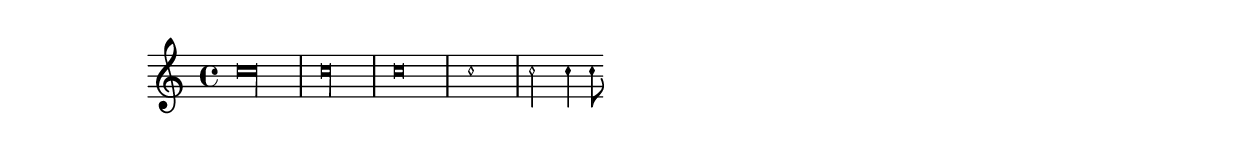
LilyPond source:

%%  Do not edit this file; it is auto-generated from LSR!
\version "2.10.12"

\header { texidoc = "
Mensural notes may also have note heads.  
" }

\score {
	 {
	\relative c'' {
		\override NoteHead  #'style = #'mensural
		c\maxima*1/8
		c\longa*1/4 c\breve*1/2 c1 c2 c4 c8 
		}
	}
}


